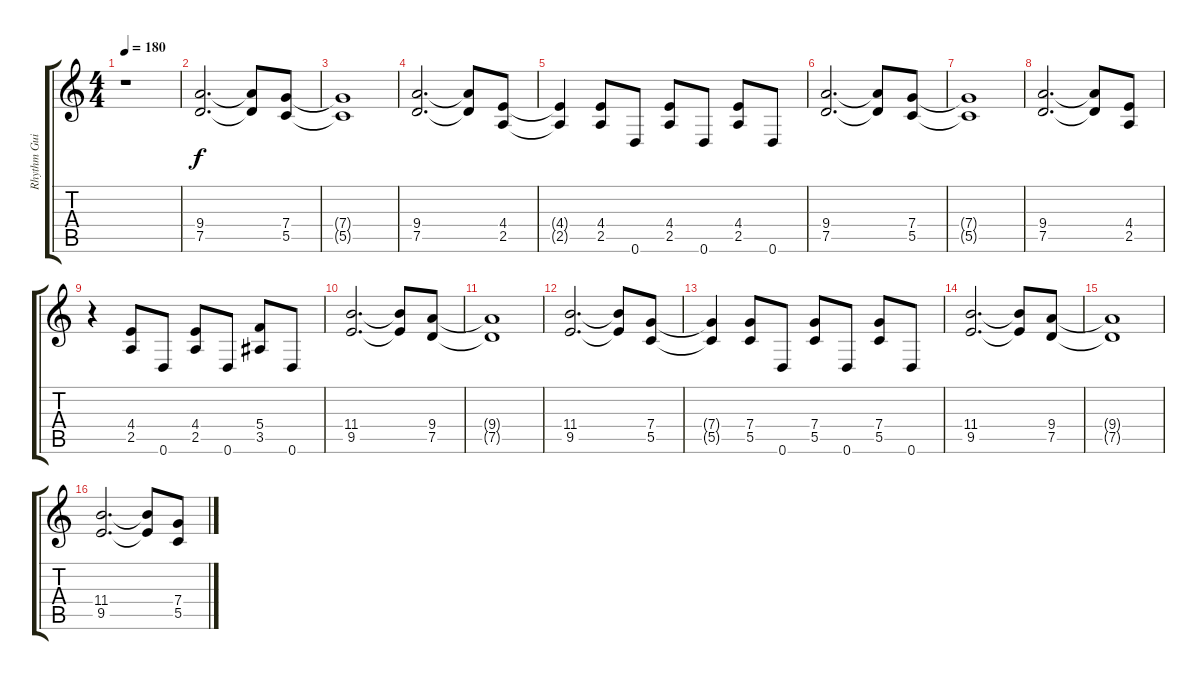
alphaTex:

\track ("Rhythm Guitar" "Rhythm Gui") {instrument distortionguitar}
\staff {score tabs}
\tuning (D4 A3 F3 C3 G2 D2) {hide}
\ts (4 4)
\tempo 180
\clef g2
\ks c
r.1{dy f} |
(9.4 7.5).2{d} (9.4{t} 7.5{t}).8 (7.4 5.5).8 |
(7.4{t} 5.5{t}).1 |
(9.4 7.5).2{d} (9.4{t} 7.5{t}).8 (4.4 2.5).8 |
(4.4{t} 2.5{t}).4 (4.4 2.5).8 0.6.8 (4.4 2.5).8 0.6.8 (4.4 2.5).8 0.6.8 |
(9.4 7.5).2{d} (9.4{t} 7.5{t}).8 (7.4 5.5).8 |
(7.4{t} 5.5{t}).1 |
(9.4 7.5).2{d} (9.4{t} 7.5{t}).8 (4.4 2.5).8 |
r.4 (4.4 2.5).8 0.6.8 (4.4 2.5).8 0.6.8 (5.4 3.5).8 0.6.8 |
(11.4 9.5).2{d} (11.4{t} 9.5{t}).8 (9.4 7.5).8 |
(9.4{t} 7.5{t}).1 |
(11.4 9.5).2{d} (11.4{t} 9.5{t}).8 (7.4 5.5).8 |
(7.4{t} 5.5{t}).4 (7.4 5.5).8 0.6.8 (7.4 5.5).8 0.6.8 (7.4 5.5).8 0.6.8 |
(11.4 9.5).2{d} (11.4{t} 9.5{t}).8 (9.4 7.5).8 |
(9.4{t} 7.5{t}).1 |
(11.4 9.5).2{d} (11.4{t} 9.5{t}).8 (7.4 5.5).8
